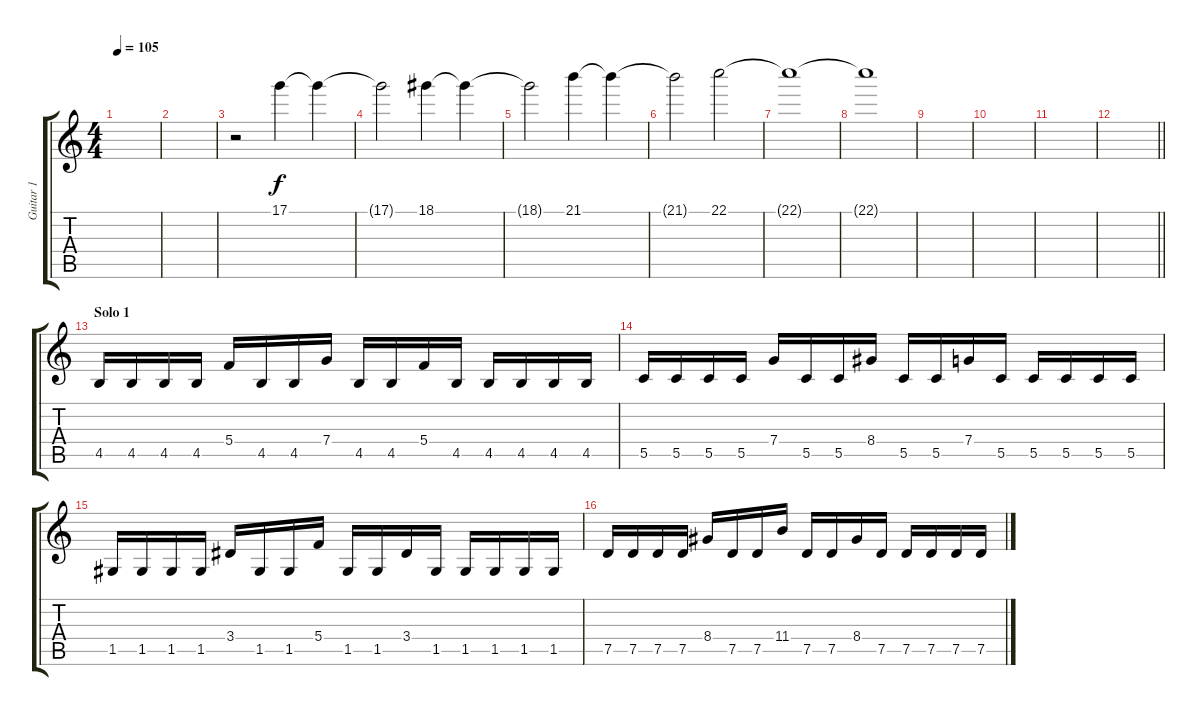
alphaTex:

\track ("Guitar 1" "Guitar 1") {instrument overdrivenguitar}
\staff {score tabs}
\tuning (D4 A3 F3 C3 G2 D2) {hide}
\ts (4 4)
\tempo 105
\clef g2
\ks c
|
|
r.2 17.1.4{volume 7} 17.1{t}.4{volume 3} |
17.1{t}.2 18.1.4{volume 7} 18.1{t}.4{volume 2} |
18.1{t}.2 21.1.4{volume 7} 21.1{t}.4{volume 2} |
21.1{t}.2 22.1.2{volume 13} |
22.1{t}.1 |
22.1{t}.1 |
|
|
|
\barLineRight lightlight
|
\section ("" "Solo 1")
4.5.16 4.5.16 4.5.16 4.5.16 5.4.16 4.5.16 4.5.16 7.4.16 4.5.16 4.5.16 5.4.16 4.5.16 4.5.16 4.5.16 4.5.16 4.5.16 |
5.5.16 5.5.16 5.5.16 5.5.16 7.4.16 5.5.16 5.5.16 8.4.16 5.5.16 5.5.16 7.4.16 5.5.16 5.5.16 5.5.16 5.5.16 5.5.16 |
1.5.16 1.5.16 1.5.16 1.5.16 3.4.16 1.5.16 1.5.16 5.4.16 1.5.16 1.5.16 3.4.16 1.5.16 1.5.16 1.5.16 1.5.16 1.5.16 |
7.5.16 7.5.16 7.5.16 7.5.16 8.4.16 7.5.16 7.5.16 11.4.16 7.5.16 7.5.16 8.4.16 7.5.16 7.5.16 7.5.16 7.5.16 7.5.16
